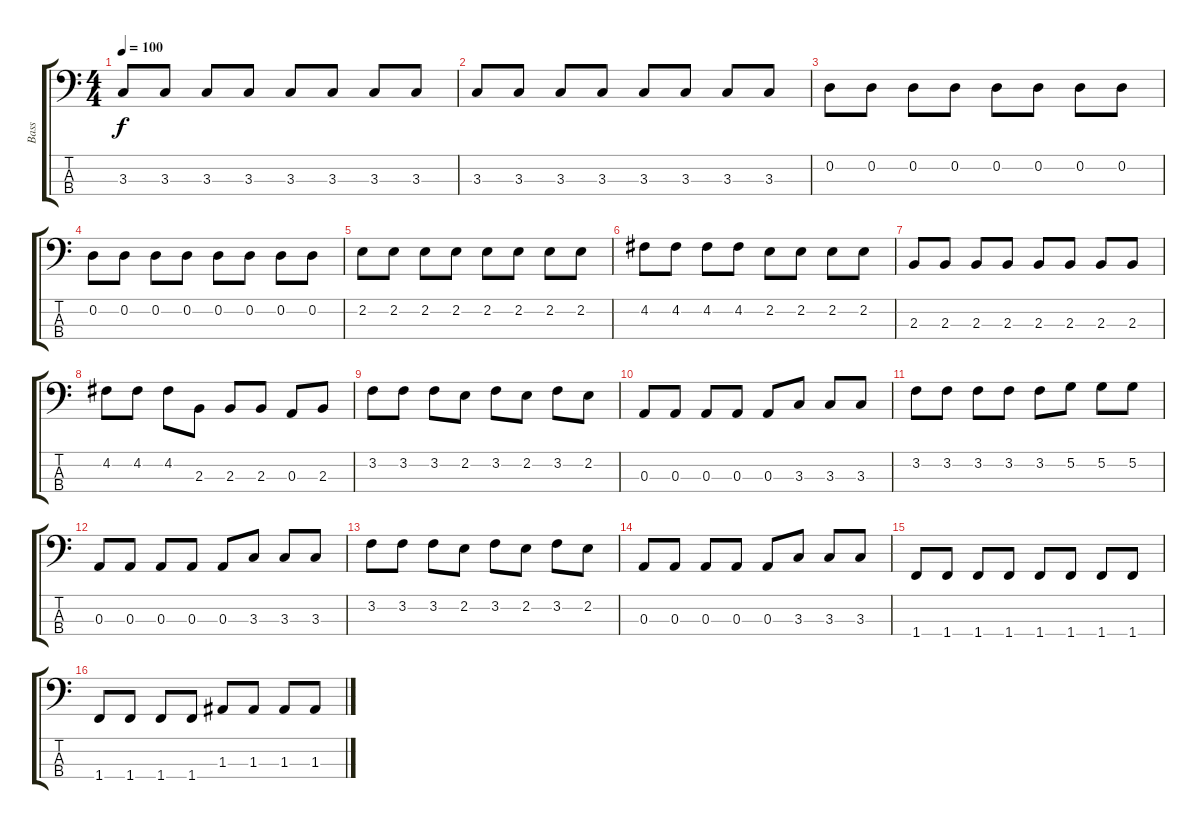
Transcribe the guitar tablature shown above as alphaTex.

\track ("Bass" "Bass") {instrument electricbassfinger}
\staff {score tabs}
\tuning (G2 D2 A1 E1) {hide}
\ts (4 4)
\tempo 100
\clef f4
\ks c
3.3.8{dy f} 3.3.8 3.3.8 3.3.8 3.3.8 3.3.8 3.3.8 3.3.8 |
3.3.8 3.3.8 3.3.8 3.3.8 3.3.8 3.3.8 3.3.8 3.3.8 |
0.2.8 0.2.8 0.2.8 0.2.8 0.2.8 0.2.8 0.2.8 0.2.8 |
0.2.8 0.2.8 0.2.8 0.2.8 0.2.8 0.2.8 0.2.8 0.2.8 |
2.2.8 2.2.8 2.2.8 2.2.8 2.2.8 2.2.8 2.2.8 2.2.8 |
4.2.8 4.2.8 4.2.8 4.2.8 2.2.8 2.2.8 2.2.8 2.2.8 |
2.3.8 2.3.8 2.3.8 2.3.8 2.3.8 2.3.8 2.3.8 2.3.8 |
4.2.8 4.2.8 4.2.8 2.3.8 2.3.8 2.3.8 0.3.8 2.3.8 |
3.2.8 3.2.8 3.2.8 2.2.8 3.2.8 2.2.8 3.2.8 2.2.8 |
0.3.8 0.3.8 0.3.8 0.3.8 0.3.8 3.3.8 3.3.8 3.3.8 |
3.2.8 3.2.8 3.2.8 3.2.8 3.2.8 5.2.8 5.2.8 5.2.8 |
0.3.8 0.3.8 0.3.8 0.3.8 0.3.8 3.3.8 3.3.8 3.3.8 |
3.2.8 3.2.8 3.2.8 2.2.8 3.2.8 2.2.8 3.2.8 2.2.8 |
0.3.8 0.3.8 0.3.8 0.3.8 0.3.8 3.3.8 3.3.8 3.3.8 |
1.4.8 1.4.8 1.4.8 1.4.8 1.4.8 1.4.8 1.4.8 1.4.8 |
1.4.8 1.4.8 1.4.8 1.4.8 1.3.8 1.3.8 1.3.8 1.3.8
